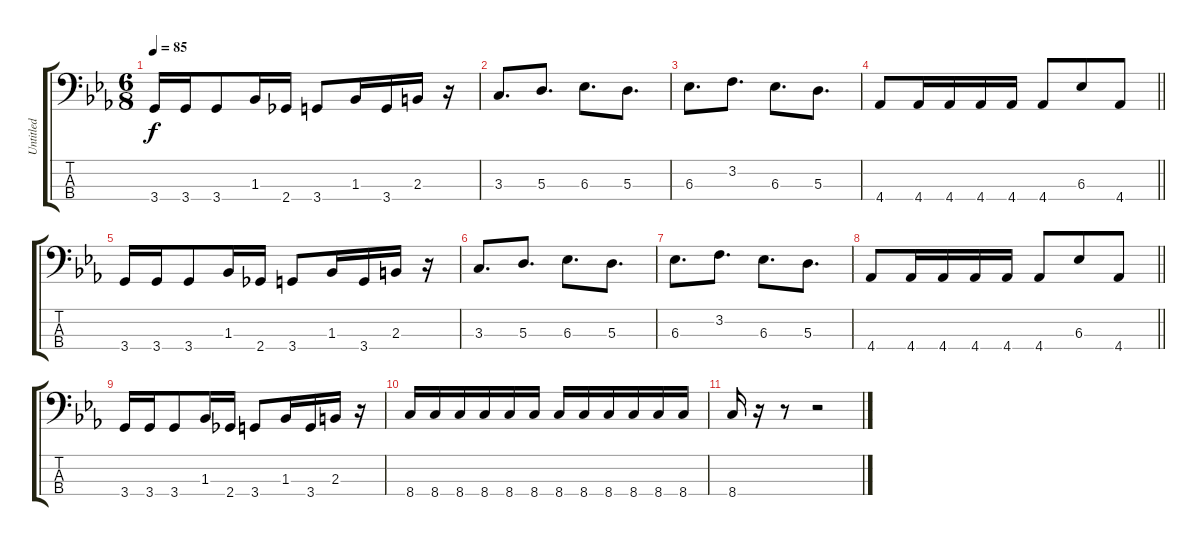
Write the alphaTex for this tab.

\track ("Untitled" "Untitled") {instrument electricbassfinger}
\staff {score tabs}
\tuning (G2 D2 A1 E1) {hide}
\ts (6 8)
\tempo 85
\clef f4
\ks eb
3.4.16{dy f} 3.4.16 3.4.8 1.3.16 2.4.16 3.4.8 1.3.16 3.4.16 2.3.16 r.16 |
3.3.8{d} 5.3.8{d} 6.3.8{d} 5.3.8{d} |
6.3.8{d} 3.2.8{d} 6.3.8{d} 5.3.8{d} |
\barLineRight lightlight
4.4.8 4.4.16 4.4.16 4.4.16 4.4.16 4.4.8 6.3.8 4.4.8 |
3.4.16 3.4.16 3.4.8 1.3.16 2.4.16 3.4.8 1.3.16 3.4.16 2.3.16 r.16 |
3.3.8{d} 5.3.8{d} 6.3.8{d} 5.3.8{d} |
6.3.8{d} 3.2.8{d} 6.3.8{d} 5.3.8{d} |
\barLineRight lightlight
4.4.8 4.4.16 4.4.16 4.4.16 4.4.16 4.4.8 6.3.8 4.4.8 |
3.4.16 3.4.16 3.4.8 1.3.16 2.4.16 3.4.8 1.3.16 3.4.16 2.3.16 r.16 |
8.4.16 8.4.16 8.4.16 8.4.16 8.4.16 8.4.16 8.4.16 8.4.16 8.4.16 8.4.16 8.4.16 8.4.16 |
8.4.16 r.16 r.8 r.2
